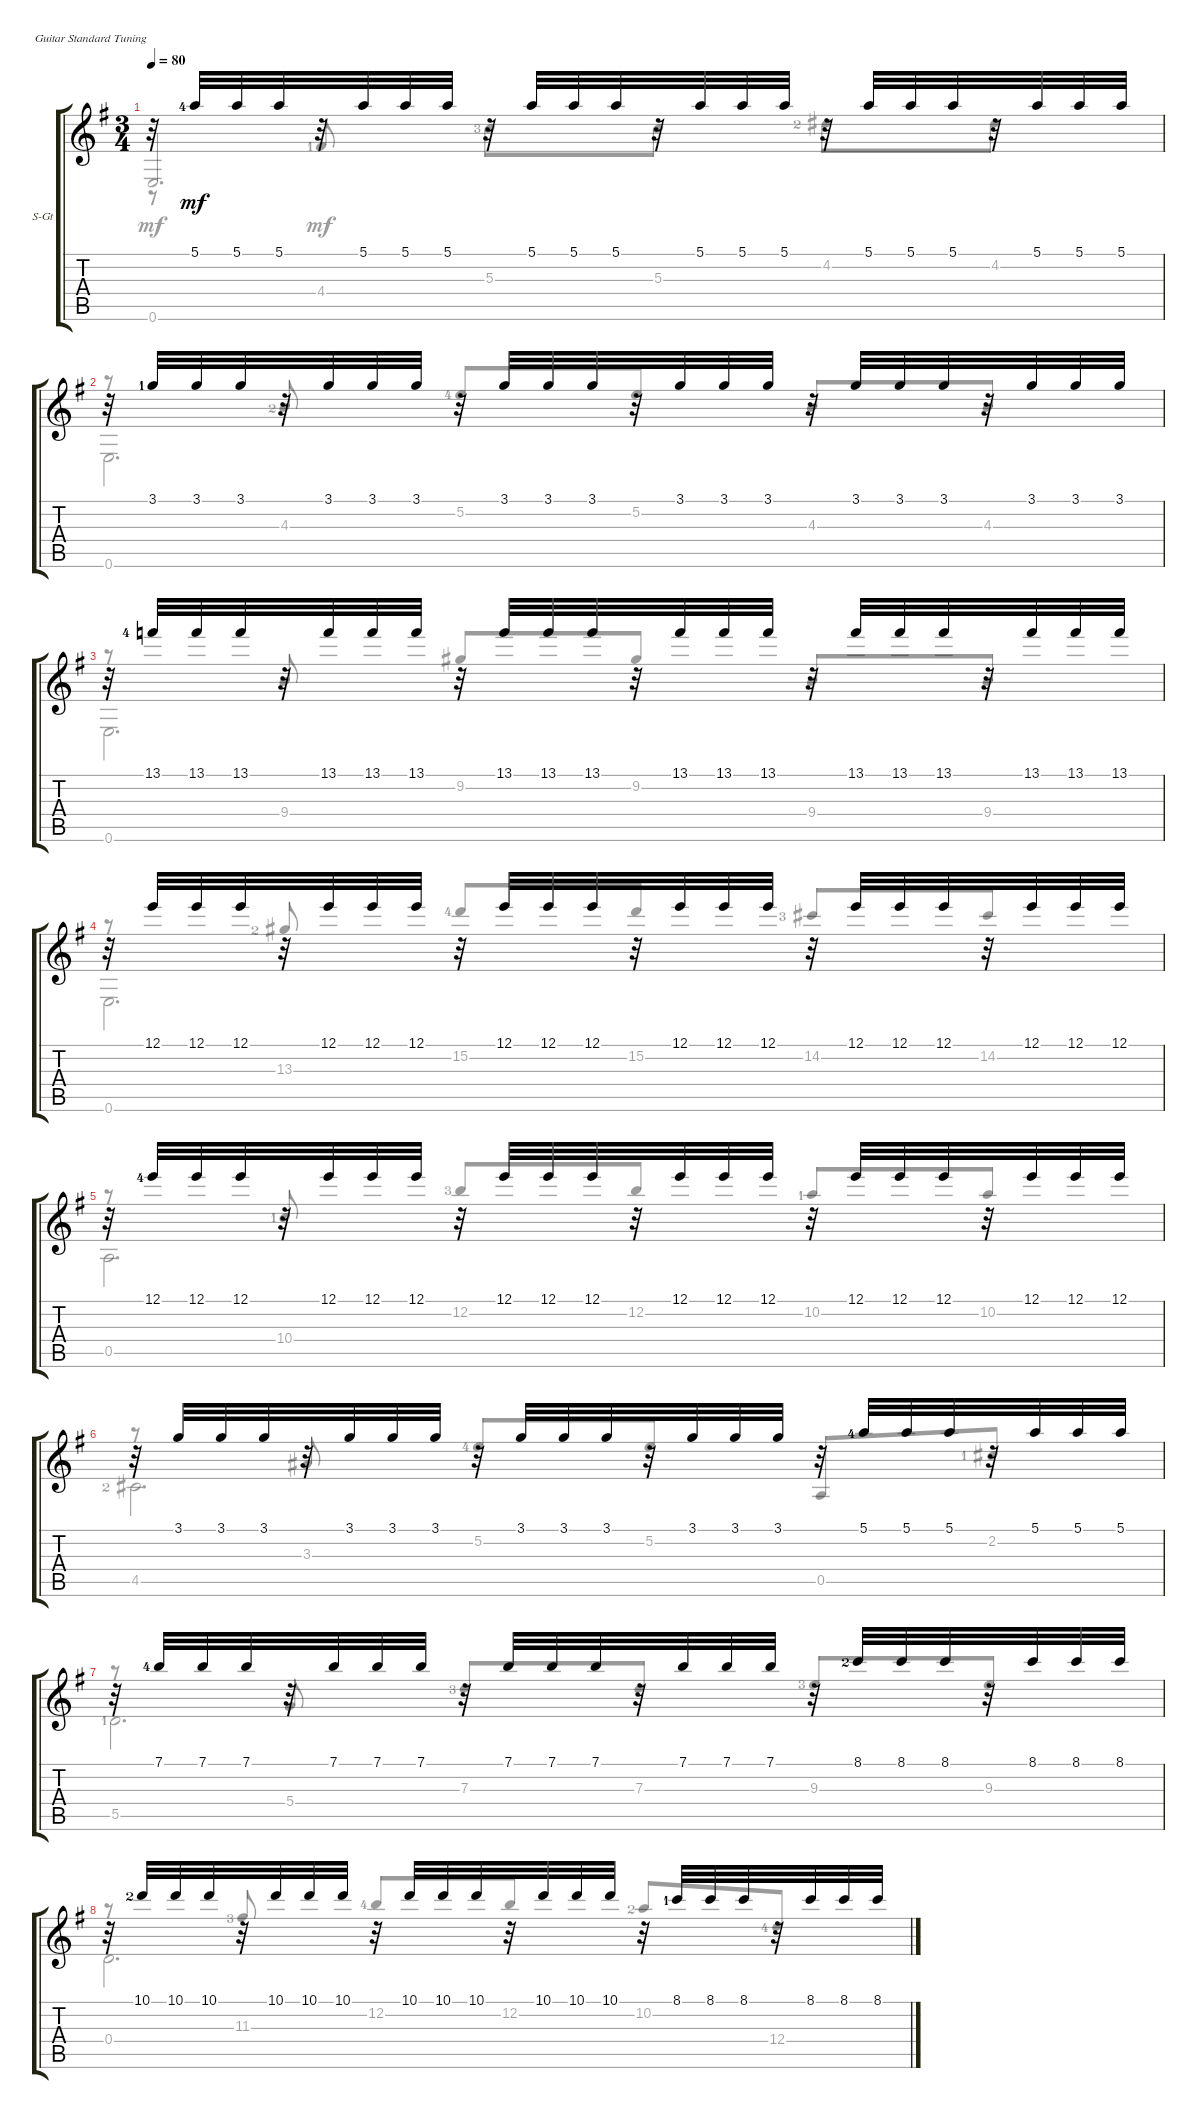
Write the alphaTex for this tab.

\defaultSystemsLayout 4
\bracketExtendMode groupsimilarinstruments
\firstSystemTrackNameOrientation horizontal
\otherSystemsTrackNameOrientation horizontal
\track ("Steel Guitar" "S-Gt") {instrument acousticguitarsteel}
\staff {score tabs}
\tuning (E4 B3 G3 D3 A2 E2)
\voice
\ts (3 4)
\tempo 80
\clef g2
\scale
1.05549
\ks eminor
r.32{dy mf} 5.1{lf 5}.32 5.1.32 5.1.32 r.32 5.1.32 5.1.32 5.1.32 r.32 5.1.32 5.1.32 5.1.32 r.32 5.1.32 5.1.32 5.1.32 r.32 5.1.32 5.1.32 5.1.32 r.32 5.1.32 5.1.32 5.1.32 |
\scale
0.944515 r.32 3.1{lf 2}.32 3.1.32 3.1.32 r.32 3.1.32 3.1.32 3.1.32 r.32 3.1.32 3.1.32 3.1.32 r.32 3.1.32 3.1.32 3.1.32 r.32 3.1.32 3.1.32 3.1.32 r.32 3.1.32 3.1.32 3.1.32 |
\scale
1.05549 r.32 13.1{lf 5}.32 13.1.32 13.1.32 r.32 13.1.32 13.1.32 13.1.32 r.32 13.1.32 13.1.32 13.1.32 r.32 13.1.32 13.1.32 13.1.32 r.32 13.1.32 13.1.32 13.1.32 r.32 13.1.32 13.1.32 13.1.32 |
\scale
0.944515 r.32 12.1.32 12.1.32 12.1.32 r.32 12.1.32 12.1.32 12.1.32 r.32 12.1.32 12.1.32 12.1.32 r.32 12.1.32 12.1.32 12.1.32 r.32 12.1.32 12.1.32 12.1.32 r.32 12.1.32 12.1.32 12.1.32 |
\scale
1.05549 r.32 12.1{lf 5}.32 12.1.32 12.1.32 r.32 12.1.32 12.1.32 12.1.32 r.32 12.1.32 12.1.32 12.1.32 r.32 12.1.32 12.1.32 12.1.32 r.32 12.1.32 12.1.32 12.1.32 r.32 12.1.32 12.1.32 12.1.32 |
\scale
0.944515 r.32 3.1.32 3.1.32 3.1.32 r.32 3.1.32 3.1.32 3.1.32 r.32 3.1.32 3.1.32 3.1.32 r.32 3.1.32 3.1.32 3.1.32 r.32 5.1{lf 5}.32 5.1.32 5.1.32 r.32 5.1.32 5.1.32 5.1.32 |
\scale
1.05549 r.32 7.1{lf 5}.32 7.1.32 7.1.32 r.32 7.1.32 7.1.32 7.1.32 r.32 7.1.32 7.1.32 7.1.32 r.32 7.1.32 7.1.32 7.1.32 r.32 8.1{lf 3}.32 8.1.32 8.1.32 r.32 8.1.32 8.1.32 8.1.32 |
\scale
0.944515 r.32 10.1{lf 3}.32 10.1.32 10.1.32 r.32 10.1.32 10.1.32 10.1.32 r.32 10.1.32 10.1.32 10.1.32 r.32 10.1.32 10.1.32 10.1.32 r.32 8.1{lf 2}.32 8.1.32 8.1.32 r.32 8.1.32 8.1.32 8.1.32
\voice
\clef g2
\ottava regular
\simile none
\scale
1.05549
\ks eminor
0.6.2{d dy mf beam invert} |
\scale
0.944515 r.8{beam invert} 4.3{lf 3}.8{beam invert} 5.2{lf 5}.8{beam invert} 5.2.8 4.3.8{beam invert} 4.3.8 |
\scale
1.05549 r.8{beam invert} 9.4.8{beam invert} 9.2.8{beam invert} 9.2.8 9.4.8{beam invert} 9.4.8 |
\scale
0.944515 r.8{beam invert} 13.3{lf 3}.8{beam invert} 15.2{lf 5}.8{beam invert} 15.2.8 14.2{lf 4}.8{beam invert} 14.2.8 |
\scale
1.05549 r.8{beam invert} 10.4{lf 2}.8{beam invert} 12.2{lf 4}.8{beam invert} 12.2.8 10.2{lf 2}.8{beam invert} 10.2.8 |
\scale
0.944515 r.8{beam invert} 3.3.8{beam invert} 5.2{lf 5}.8{beam invert} 5.2.8 0.5.8{beam invert} 2.2{lf 2}.8 |
\scale
1.05549 r.8{beam invert} 5.4.8{beam invert} 7.3{lf 4}.8{beam invert} 7.3.8 9.3{lf 4}.8{beam invert} 9.3.8 |
\scale
0.944515 r.8{beam invert} 11.3{lf 4}.8{beam invert} 12.2{lf 5}.8{beam invert} 12.2.8 10.2{lf 3}.8{beam invert} 12.4{lf 5}.8
\voice
\clef g2
\ottava regular
\simile none
\scale
1.05549
\ks eminor
r.8{dy mf beam invert} 4.4{lf 2}.8{beam invert} 5.3{lf 4}.8 5.3.8 4.2{lf 3}.8 4.2.8 |
\scale
0.944515 0.6.2{d} |
\scale
1.05549 0.6.2{d} |
\scale
0.944515 0.6.2{d} |
\scale
1.05549 0.5.2{d} |
\scale
0.944515 4.5{lf 3}.2{d} |
\scale
1.05549 5.5{lf 2}.2{d} |
\scale
0.944515 0.4.2{d}
